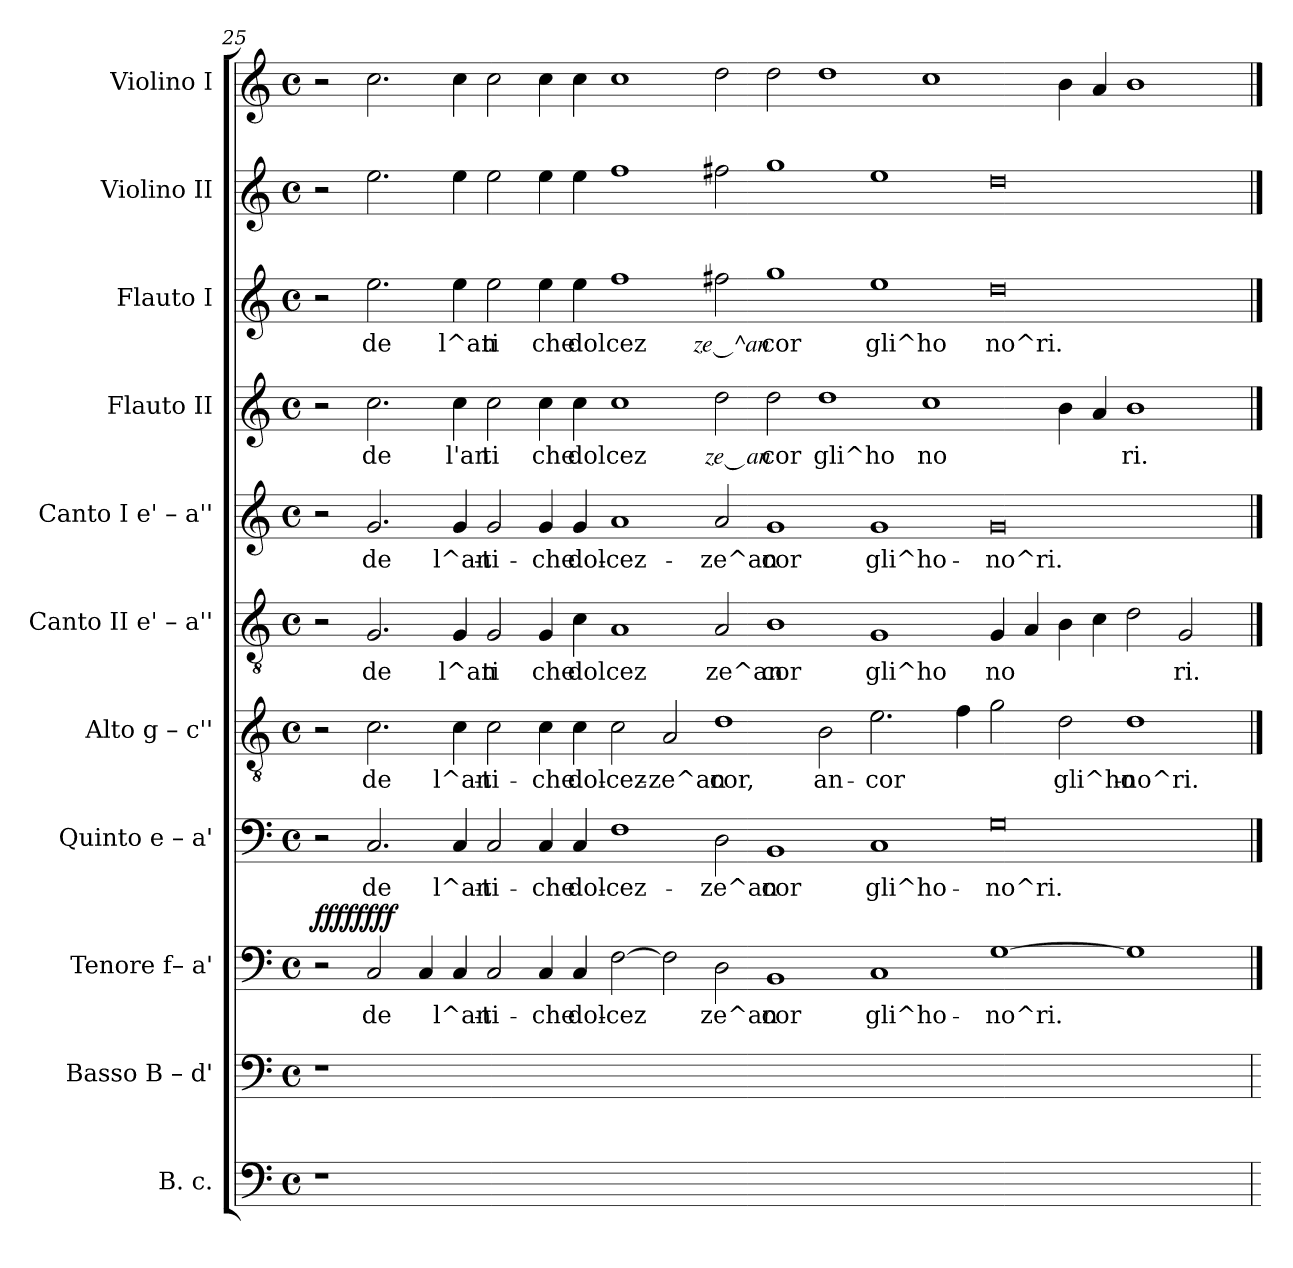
**kern	**kern	**kern	**text	**dynam	**kern	**text	**kern	**text	**kern	**text	**dynam	**kern	**text	**kern	**text	**kern	**text	**kern	**kern
*part11	*part10	*part9	*part9	*part9	*part8	*part8	*part7	*part7	*part6	*part6	*part6	*part5	*part5	*part4	*part4	*part3	*part3	*part2	*part1
*staff11	*staff10	*staff9	*staff9	*staff9	*staff8	*staff8	*staff7	*staff7	*staff6	*staff6	*staff6	*staff5	*staff5	*staff4	*staff4	*staff3	*staff3	*staff2	*staff1
*I"B. c.	*I"Basso  B – d'	*I"Tenore  f– a'	*	*	*I"Quinto  e – a'	*	*I"Alto  g – c''	*	*I"Canto II  e' – a''	*	*	*I"Canto I  e' – a''	*	*I"Flauto II	*	*I"Flauto I	*	*I"Violino II	*I"Violino I
!!LO:LB:g=z
*clefF4	*clefF4	*clefF4	*	*	*clefF4	*	*clefGv2	*	*clefGv2	*	*	*clefG2	*	*clefG2	*	*clefG2	*	*clefG2	*clefG2
*k[]	*k[]	*k[]	*	*	*k[]	*	*k[]	*	*k[]	*	*	*k[]	*	*k[]	*	*k[]	*	*k[]	*k[]
*C:	*C:	*C:	*	*	*C:	*	*C:	*	*C:	*	*	*C:	*	*C:	*	*C:	*	*C:	*C:
*M4/4	*M4/4	*M4/4	*	*	*M4/4	*	*M4/4	*	*M4/4	*	*	*M4/4	*	*M4/4	*	*M4/4	*	*M4/4	*M4/4
*met(c)	*met(c)	*met(c)	*	*	*met(c)	*	*met(c)	*	*met(c)	*	*	*met(c)	*	*met(c)	*	*met(c)	*	*met(c)	*met(c)
=25	=25	=25	=25	=25	=25	=25	=25	=25	=25	=25	=25	=25	=25	=25	=25	=25	=25	=25	=25
!	!	!	!	!LO:DY:a	!	!	!	!	!	!	!	!	!	!	!	!	!	!	!
!	!	!	!	!LO:DY:n=1:b	!	!	!	!	!	!	!	!	!	!	!	!	!	!	!
*	*	*	*	*	*	*	*	*	*^	*	*	*	*	*	*	*	*	*	*
1r	1r	2r	.	ffff ffff	2r	.	2r	.	2r	1ryy	.	.	2r	.	2r	.	2r	.	2r	2r
!	!	!	!LO:LY:a:rj	!	!	!LO:LY:b:rj	!	!LO:LY:b:rj	!	!	!LO:LY:b:rj	!	!	!LO:LY:b:rj	!	!LO:LY:b	!	!LO:LY:b:cj	!	!
.	.	2C/	de	.	2.C/	de	2.c\	de	2.G/	.	de	.	2.g/	de	2.cc\	de	2.ee\	de	2.ee\	2.cc\
!	!	!	!LO:LY:a:rj	!	!	!	!	!	!	!	!	!	!	!	!	!	!	!	!	!
1%7ryy	1%7ryy	4C/	.	.	.	.	.	.	.	1ryy	.	.	.	.	.	.	.	.	.	.
!	!	!	!LO:LY:a:rj	!	!	!LO:LY:b:rj	!	!LO:LY:b:rj	!	!	!LO:LY:b:rj	!	!	!LO:LY:b:rj	!	!LO:LY:b	!	!LO:LY:b:cj	!	!
.	.	4C/	l^an-	.	4C/	l^an-	4c\	l^an-	4G/	.	l^an	.	4g/	l^an-	4cc\	l'an	4ee\	l^an	4ee\	4cc\
!	!	!	!LO:LY:a:rj	!	!	!LO:LY:b:rj	!	!LO:LY:b:rj	!	!	!LO:LY:b:rj	!	!	!LO:LY:b:rj	!	!LO:LY:b	!	!LO:LY:b:cj	!	!
.	.	2C/	-ti-	.	2C/	-ti-	2c\	-ti-	2G/	.	ti	.	2g/	-ti-	2cc\	ti	2ee\	ti	2ee\	2cc\
!	!	!	!LO:LY:a:rj	!	!	!LO:LY:b:rj	!	!LO:LY:b:rj	!	!	!LO:LY:b:rj	!	!	!LO:LY:b:rj	!	!LO:LY:b	!	!LO:LY:b:cj	!	!
.	.	4C/	-che	.	4C/	-che	4c\	-che	4G/	1ryy	che	.	4g/	-che	4cc\	che	4ee\	che	4ee\	4cc\
!	!	!	!LO:LY:a:rj	!	!	!LO:LY:b:rj	!	!LO:LY:b:rj	!	!	!LO:LY:b:rj	!	!	!LO:LY:b:rj	!	!LO:LY:b	!	!LO:LY:b:cj	!	!
.	.	4C/	dol-	.	4C/	dol-	4c\	dol-	4c\	.	dol	.	4g/	dol-	4cc\	dol	4ee\	dol	4ee\	4cc\
!	!	!	!LO:LY:a:rj	!	!	!LO:LY:b:rj	!	!LO:LY:b:rj	!	!	!LO:LY:b:rj	!	!	!LO:LY:b:rj	!	!LO:LY:b	!	!LO:LY:b:cj	!	!
.	.	[>2F\	-cez-	.	1F	-cez-	2c\	-cez-	1A	.	cez	.	1a	-cez-	1cc	cez	1ff	cez	1ff	1cc
!	!	!	!LO:LY:a:rj	!	!	!	!	!LO:LY:b:rj	!	!	!	!	!	!	!	!	!	!	!	!
.	.	2F\]	--	.	.	.	2A/	-ze^an-	.	1ryy	.	.	.	.	.	.	.	.	.	.
!	!	!	!LO:LY:a:rj	!	!	!LO:LY:b:rj	!	!LO:LY:b:rj	!	!	!LO:LY:b:rj	!	!	!LO:LY:b:rj	!	!LO:LY:b	!	!LO:LY:b:cj	!	!
.	.	2D\	-ze^an-	.	2D\	-ze^an-	1d	-cor,	2A/	.	ze^an	.	2a/	-ze^an-	2dd\	ze‿an	2ff#X\	ze‿^an	2ff#X\	2dd\
!	!	!	!LO:LY:a:rj	!	!	!LO:LY:b:rj	!	!	!	!	!LO:LY:b:rj	!	!	!LO:LY:b:rj	!	!LO:LY:b	!	!LO:LY:b:cj	!	!
.	.	1BB	-cor	.	1BB	-cor	.	.	1B	1ryy	cor	.	1g	-cor	2dd\	cor	1gg	cor	1gg	2dd\
!	!	!	!	!	!	!	!	!LO:LY:b:rj	!	!	!	!	!	!	!	!LO:LY:b	!	!	!	!
.	.	.	.	.	.	.	2B\	an-	.	.	.	.	.	.	1dd	gli^ho	.	.	.	1dd
!	!	!	!LO:LY:a:rj	!	!	!LO:LY:b:rj	!	!LO:LY:b:rj	!	!	!LO:LY:b:rj	!	!	!LO:LY:b:rj	!	!	!	!LO:LY:b:cj	!	!
.	.	1C	gli^ho-	.	1C	gli^ho-	2.e\	-cor	1G	1ryy	gli^ho	.	1g	gli^ho-	.	.	1ee	gli^ho	1ee	.
!	!	!	!	!	!	!	!	!	!	!	!	!	!	!	!	!LO:LY:b	!	!	!	!
.	.	.	.	.	.	.	.	.	.	.	.	.	.	.	1cc	no	.	.	.	1cc
!	!	!	!	!	!	!	!	!LO:LY:b:rj	!	!	!	!	!	!	!	!	!	!	!	!
.	.	.	.	.	.	.	4f\	.	.	.	.	.	.	.	.	.	.	.	.	.
!	!	!	!LO:LY:a:rj	!	!	!LO:LY:b:rj	!	!LO:LY:b:rj	!	!	!LO:LY:b:rj	!	!	!LO:LY:b:rj	!	!	!	!LO:LY:b:cj	!	!
.	.	[>1G	-no^ri.-	.	0G	-no^ri.-	2g\	.	4G/	1ryy	no	.	0g	-no^ri.-	.	.	0dd	no^ri.	0dd	.
!	!	!	!	!	!	!	!	!	!	!	!LO:LY:b:rj	!	!	!	!	!	!	!	!	!
.	.	.	.	.	.	.	.	.	4A/	.	.	.	.	.	.	.	.	.	.	.
!	!	!	!	!	!	!	!	!LO:LY:b:rj	!	!	!LO:LY:b:rj	!	!	!	!	!LO:LY:b	!	!	!	!
.	.	.	.	.	.	.	2d\	gli^ho-	4B\	.	.	.	.	.	4b\	.	.	.	.	4b\
!	!	!	!	!	!	!	!	!	!	!	!LO:LY:b:rj	!	!	!	!	!LO:LY:b	!	!	!	!
.	.	.	.	.	.	.	.	.	4c\	.	.	.	.	.	4a/	.	.	.	.	4a/
!	!	!	!LO:LY:a:rj	!	!	!	!	!LO:LY:b:rj	!	!	!LO:LY:b:rj	!	!	!	!	!LO:LY:b	!	!	!	!
.	.	1G]	--	.	.	.	1d	-no^ri.-	2d\	2ryy	.	.	.	.	1b	ri.	.	.	.	1b
!	!	!	!	!	!	!	!	!	!	!	!LO:LY:b:rj	!	!	!	!	!	!	!	!	!
.	.	.	.	.	.	.	.	.	2G/	8...ryy	ri.	.	.	.	.	.	.	.	.	.
!	!	!	!	!	!	!	!	!	!	!	!	!LO:DY:a	!	!	!	!	!	!	!	!
!	!	!	!	!	!	!	!	!	!	!	!	!LO:DY:n=1:b	!	!	!	!	!	!	!	!
.	.	.	.	.	.	.	.	.	.	4ryy	.	fz fz	.	.	.	.	.	.	.	.
.	.	.	.	.	.	.	.	.	.	64ryy	.	.	.	.	.	.	.	.	.	.
*	*	*	*	*	*	*	*	*	*v	*v	*	*	*	*	*	*	*	*	*	*
=	=	==	==	==	==	==	==	==	==	==	==	==	==	==	==	==	==	==	==
*-	*-	*-	*-	*-	*-	*-	*-	*-	*-	*-	*-	*-	*-	*-	*-	*-	*-	*-	*-
